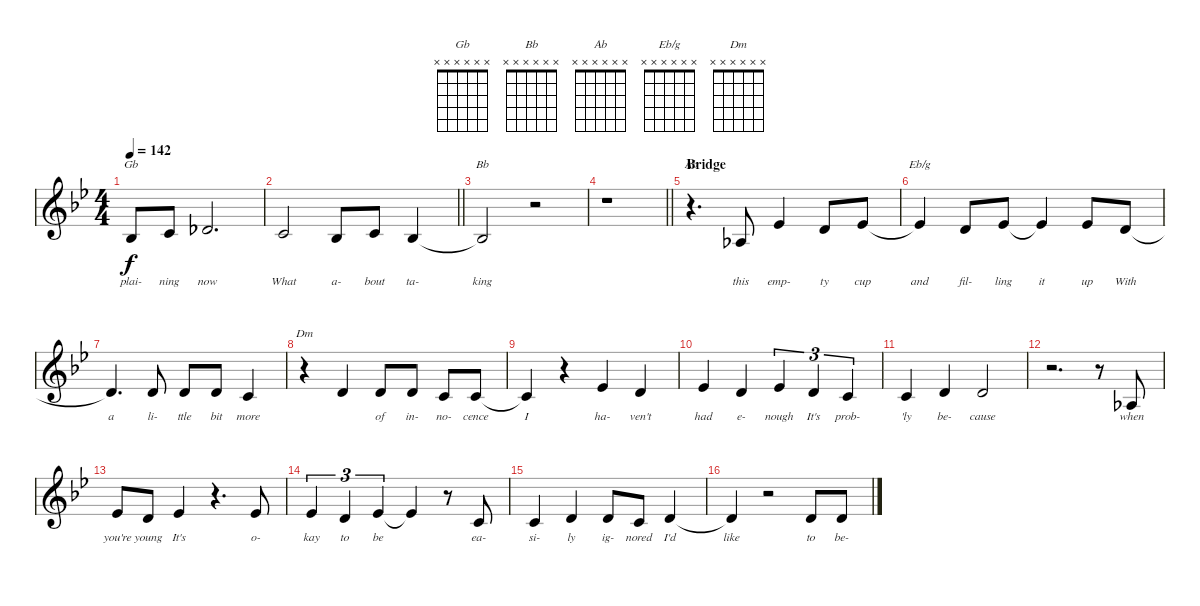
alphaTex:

\track "" {instrument trumpet}
\staff {score}
\tuning (E4 B3 G3 D3 A2 E2) {hide}
\chord ("Gb" x x x x x x)
\chord ("Bb" x x x x x x)
\chord ("Ab" x x x x x x)
\chord ("Eb/g" x x x x x x)
\chord ("Dm" x x x x x x)
\ts (4 4)
\tempo 142
\clef g2
\ks bb
3.3.8{ch "Gb" lyrics (0 "plai-") lyrics (1 "") lyrics (2 "") lyrics (3 "") lyrics (4 "") dy f} 1.2.8{lyrics (0 "ning") lyrics (1 "") lyrics (2 "") lyrics (3 "") lyrics (4 "")} 2.2.2{d lyrics (0 "now") lyrics (1 "") lyrics (2 "") lyrics (3 "") lyrics (4 "")} |
\barLineRight lightlight
1.2.2{lyrics (0 "What") lyrics (1 "") lyrics (2 "") lyrics (3 "") lyrics (4 "")} 3.3.8{lyrics (0 "a-") lyrics (1 "") lyrics (2 "") lyrics (3 "") lyrics (4 "")} 1.2.8{lyrics (0 "bout") lyrics (1 "") lyrics (2 "") lyrics (3 "") lyrics (4 "")} 3.3.4{lyrics (0 "ta-") lyrics (1 "") lyrics (2 "") lyrics (3 "") lyrics (4 "")} |
3.3{t}.2{ch "Bb" lyrics (0 "king") lyrics (1 "") lyrics (2 "") lyrics (3 "") lyrics (4 "")} r.2 |
\barLineRight lightlight
r.1 |
\section ("" "Bridge")
r.4{d ch "Ab"} 1.3.8{lyrics (0 "this") lyrics (1 "") lyrics (2 "") lyrics (3 "") lyrics (4 "")} 4.2.4{lyrics (0 "emp-") lyrics (1 "") lyrics (2 "") lyrics (3 "") lyrics (4 "")} 3.2.8{lyrics (0 "ty") lyrics (1 "") lyrics (2 "") lyrics (3 "") lyrics (4 "")} 4.2.8{lyrics (0 "cup") lyrics (1 "") lyrics (2 "") lyrics (3 "") lyrics (4 "")} |
4.2{t}.4{ch "Eb/g" lyrics (0 "and") lyrics (1 "") lyrics (2 "") lyrics (3 "") lyrics (4 "")} 3.2.8{lyrics (0 "fil-") lyrics (1 "") lyrics (2 "") lyrics (3 "") lyrics (4 "")} 4.2.8{lyrics (0 "ling") lyrics (1 "") lyrics (2 "") lyrics (3 "") lyrics (4 "")} 4.2{t}.4{lyrics (0 "it") lyrics (1 "") lyrics (2 "") lyrics (3 "") lyrics (4 "")} 4.2.8{lyrics (0 "up") lyrics (1 "") lyrics (2 "") lyrics (3 "") lyrics (4 "")} 3.2.8{lyrics (0 "With") lyrics (1 "") lyrics (2 "") lyrics (3 "") lyrics (4 "")} |
3.2{t}.4{d lyrics (0 "a") lyrics (1 "") lyrics (2 "") lyrics (3 "") lyrics (4 "")} 3.2.8{lyrics (0 "li-") lyrics (1 "") lyrics (2 "") lyrics (3 "") lyrics (4 "")} 3.2.8{lyrics (0 "ttle") lyrics (1 "") lyrics (2 "") lyrics (3 "") lyrics (4 "")} 3.2.8{lyrics (0 "bit") lyrics (1 "") lyrics (2 "") lyrics (3 "") lyrics (4 "")} 1.2.4{lyrics (0 "more") lyrics (1 "") lyrics (2 "") lyrics (3 "") lyrics (4 "")} |
r.4{ch "Dm"} 3.2.4{lyrics (0 "") lyrics (1 "") lyrics (2 "") lyrics (3 "") lyrics (4 "")} 3.2.8{lyrics (0 "of") lyrics (1 "") lyrics (2 "") lyrics (3 "") lyrics (4 "")} 3.2.8{lyrics (0 "in-") lyrics (1 "") lyrics (2 "") lyrics (3 "") lyrics (4 "")} 1.2.8{lyrics (0 "no-") lyrics (1 "") lyrics (2 "") lyrics (3 "") lyrics (4 "")} 1.2.8{lyrics (0 "cence") lyrics (1 "") lyrics (2 "") lyrics (3 "") lyrics (4 "")} |
1.2{t}.4{lyrics (0 "I") lyrics (1 "") lyrics (2 "") lyrics (3 "") lyrics (4 "")} r.4 4.2.4{lyrics (0 "ha-") lyrics (1 "") lyrics (2 "") lyrics (3 "") lyrics (4 "")} 3.2.4{lyrics (0 "ven't") lyrics (1 "") lyrics (2 "") lyrics (3 "") lyrics (4 "")} |
4.2.4{lyrics (0 "had") lyrics (1 "") lyrics (2 "") lyrics (3 "") lyrics (4 "")} 3.2.4{lyrics (0 "e-") lyrics (1 "") lyrics (2 "") lyrics (3 "") lyrics (4 "")} 4.2.4{tu (3 2) lyrics (0 "nough") lyrics (1 "") lyrics (2 "") lyrics (3 "") lyrics (4 "")} 3.2.4{tu (3 2) lyrics (0 "It's") lyrics (1 "") lyrics (2 "") lyrics (3 "") lyrics (4 "")} 1.2.4{tu (3 2) lyrics (0 "prob-") lyrics (1 "") lyrics (2 "") lyrics (3 "") lyrics (4 "")} |
1.2.4{lyrics (0 "'ly") lyrics (1 "") lyrics (2 "") lyrics (3 "") lyrics (4 "")} 3.2.4{lyrics (0 "be-") lyrics (1 "") lyrics (2 "") lyrics (3 "") lyrics (4 "")} 3.2.2{lyrics (0 "cause") lyrics (1 "") lyrics (2 "") lyrics (3 "") lyrics (4 "")} |
r.2{d} r.8 1.3.8{lyrics (0 "when") lyrics (1 "") lyrics (2 "") lyrics (3 "") lyrics (4 "")} |
4.2.8{lyrics (0 "you're") lyrics (1 "") lyrics (2 "") lyrics (3 "") lyrics (4 "")} 3.2.8{lyrics (0 "young") lyrics (1 "") lyrics (2 "") lyrics (3 "") lyrics (4 "")} 4.2.4{lyrics (0 "It's") lyrics (1 "") lyrics (2 "") lyrics (3 "") lyrics (4 "")} r.4{d} 4.2.8{lyrics (0 "o-") lyrics (1 "") lyrics (2 "") lyrics (3 "") lyrics (4 "")} |
4.2.4{tu (3 2) lyrics (0 "kay") lyrics (1 "") lyrics (2 "") lyrics (3 "") lyrics (4 "")} 3.2.4{tu (3 2) lyrics (0 "to") lyrics (1 "") lyrics (2 "") lyrics (3 "") lyrics (4 "")} 4.2.4{tu (3 2) lyrics (0 "be") lyrics (1 "") lyrics (2 "") lyrics (3 "") lyrics (4 "")} 4.2{t}.4{lyrics (0 "") lyrics (1 "") lyrics (2 "") lyrics (3 "") lyrics (4 "")} r.8 1.2.8{lyrics (0 "ea-") lyrics (1 "") lyrics (2 "") lyrics (3 "") lyrics (4 "")} |
1.2.4{lyrics (0 "si-") lyrics (1 "") lyrics (2 "") lyrics (3 "") lyrics (4 "")} 3.2.4{lyrics (0 "ly") lyrics (1 "") lyrics (2 "") lyrics (3 "") lyrics (4 "")} 3.2.8{lyrics (0 "ig-") lyrics (1 "") lyrics (2 "") lyrics (3 "") lyrics (4 "")} 1.2.8{lyrics (0 "nored") lyrics (1 "") lyrics (2 "") lyrics (3 "") lyrics (4 "")} 3.2.4{lyrics (0 "I'd") lyrics (1 "") lyrics (2 "") lyrics (3 "") lyrics (4 "")} |
3.2{t}.4{lyrics (0 "like") lyrics (1 "") lyrics (2 "") lyrics (3 "") lyrics (4 "")} r.2 3.2.8{lyrics (0 "to") lyrics (1 "") lyrics (2 "") lyrics (3 "") lyrics (4 "")} 3.2.8{lyrics (0 "be-") lyrics (1 "") lyrics (2 "") lyrics (3 "") lyrics (4 "")}
